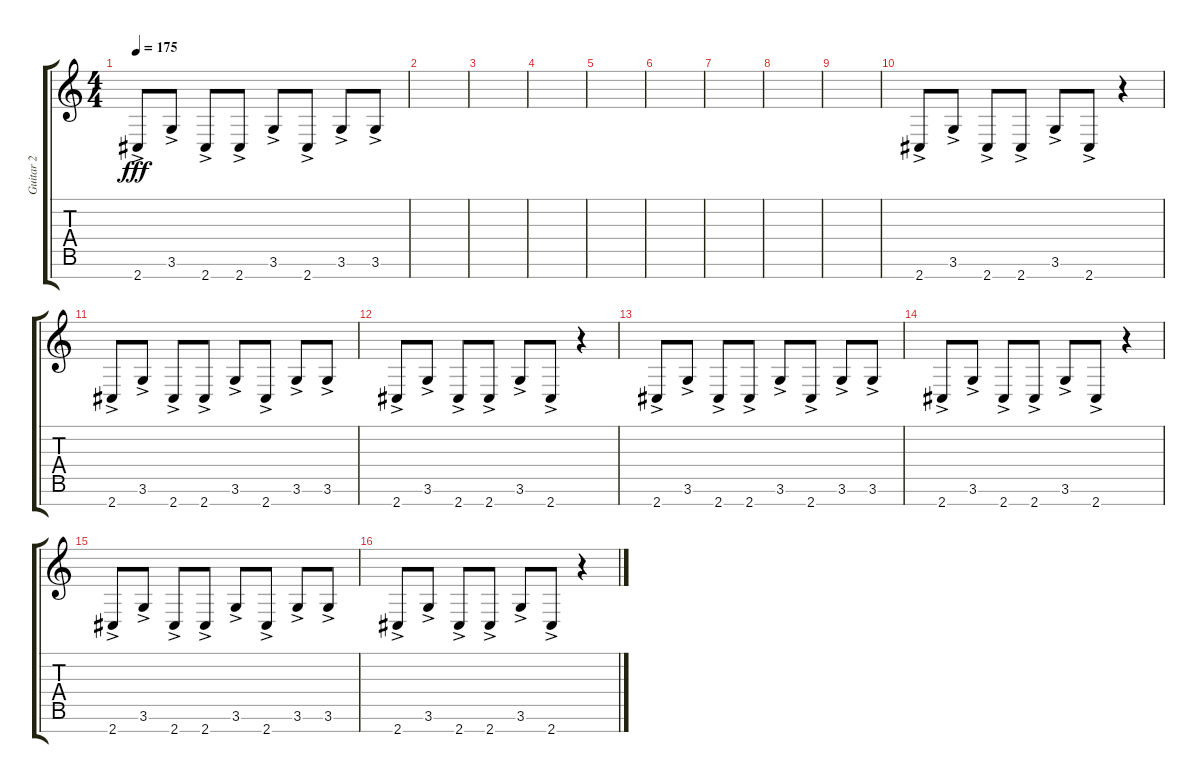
\track ("Guitar 2" "Guitar 2") {instrument overdrivenguitar}
\staff {score tabs}
\tuning (E4 B3 G3 D3 A2 E2 B1) {hide}
\ts (4 4)
\tempo 175
\clef g2
\ks c
2.7{ac}.8{dy fff} 3.6{ac}.8 2.7{ac}.8 2.7{ac}.8 3.6{ac}.8 2.7{ac}.8 3.6{ac}.8 3.6{ac}.8 |
|
|
|
|
|
|
|
|
2.7{ac}.8 3.6{ac}.8 2.7{ac}.8 2.7{ac}.8 3.6{ac}.8 2.7{ac}.8 r.4 |
2.7{ac}.8 3.6{ac}.8 2.7{ac}.8 2.7{ac}.8 3.6{ac}.8 2.7{ac}.8 3.6{ac}.8 3.6{ac}.8 |
2.7{ac}.8 3.6{ac}.8 2.7{ac}.8 2.7{ac}.8 3.6{ac}.8 2.7{ac}.8 r.4 |
2.7{ac}.8 3.6{ac}.8 2.7{ac}.8 2.7{ac}.8 3.6{ac}.8 2.7{ac}.8 3.6{ac}.8 3.6{ac}.8 |
2.7{ac}.8 3.6{ac}.8 2.7{ac}.8 2.7{ac}.8 3.6{ac}.8 2.7{ac}.8 r.4 |
2.7{ac}.8 3.6{ac}.8 2.7{ac}.8 2.7{ac}.8 3.6{ac}.8 2.7{ac}.8 3.6{ac}.8 3.6{ac}.8 |
2.7{ac}.8 3.6{ac}.8 2.7{ac}.8 2.7{ac}.8 3.6{ac}.8 2.7{ac}.8 r.4
